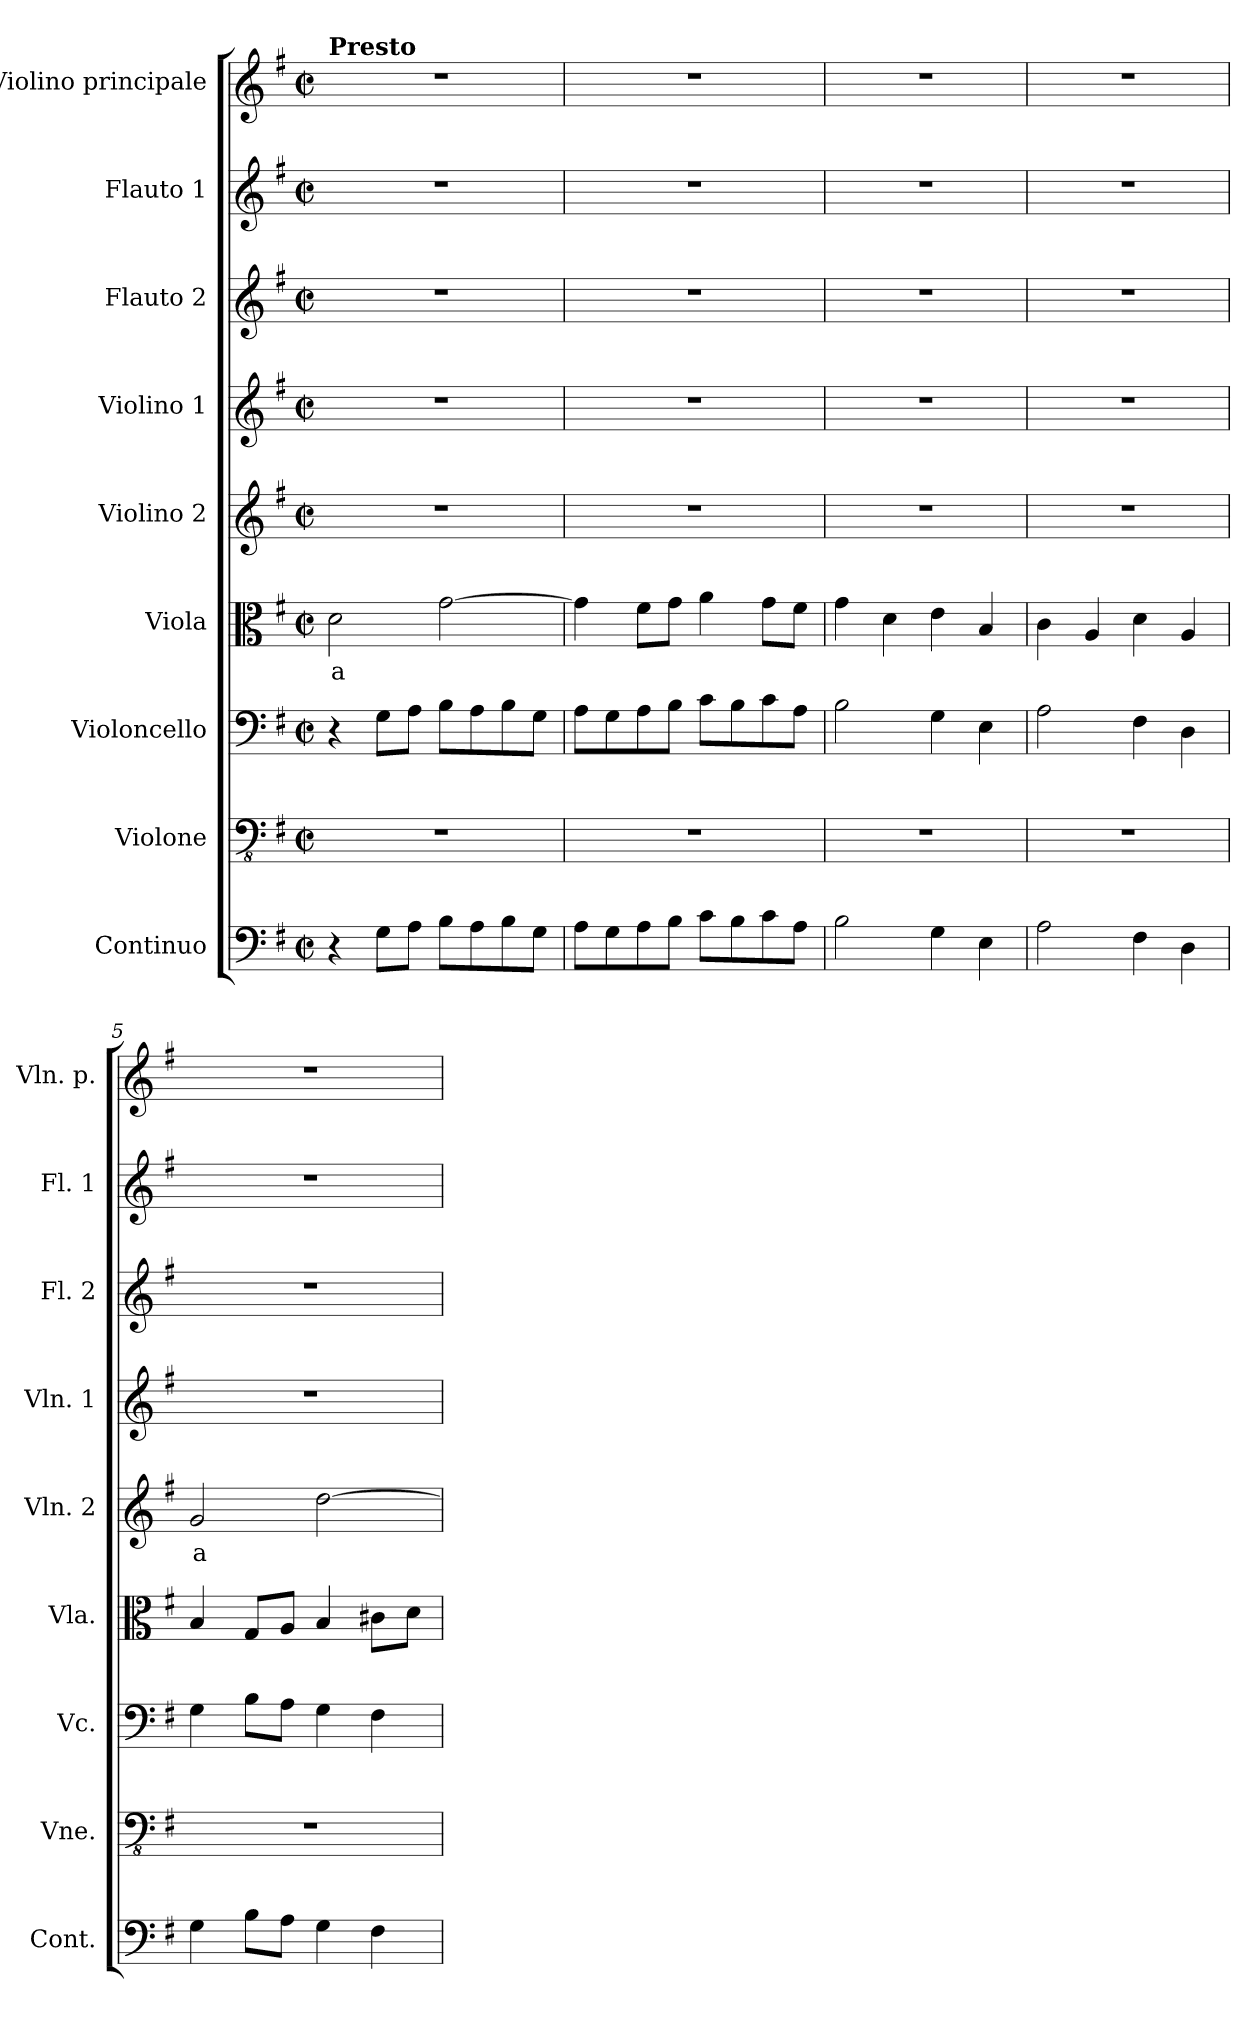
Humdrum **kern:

**kern	**kern	**kern	**kern	**text	**kern	**text	**kern	**kern	**kern	**kern
*part9	*part8	*part7	*part6	*part6	*part5	*part5	*part4	*part3	*part2	*part1
*staff9	*staff8	*staff7	*staff6	*staff6	*staff5	*staff5	*staff4	*staff3	*staff2	*staff1
*I"Continuo	*I"Violone	*I"Violoncello	*I"Viola	*	*I"Violino 2	*	*I"Violino 1	*I"Flauto 2	*I"Flauto 1	*I"Violino principale
*I'Cont.	*I'Vne.	*I'Vc.	*I'Vla.	*	*I'Vln. 2	*	*I'Vln. 1	*I'Fl. 2	*I'Fl. 1	*I'Vln. p.
*clefF4	*clefFv4	*clefF4	*clefC3	*	*clefG2	*	*clefG2	*clefG2	*clefG2	*clefG2
*	*ITrd7c12	*	*	*	*	*	*	*	*	*
*k[f#]	*k[f#]	*k[f#]	*k[f#]	*	*k[f#]	*	*k[f#]	*k[f#]	*k[f#]	*k[f#]
*M2/2	*M2/2	*M2/2	*M2/2	*	*M2/2	*	*M2/2	*M2/2	*M2/2	*M2/2
*met(c|)	*met(c|)	*met(c|)	*met(c|)	*	*met(c|)	*	*met(c|)	*met(c|)	*met(c|)	*met(c|)
=1	=1	=1	=1	=1	=1	=1	=1	=1	=1	=1
!	!	!	!	!	!	!	!	!	!	!LO:TX:a:B:t=Presto
!	!	!	!	!LO:LY:color=#FF0000	!	!	!	!	!	!
4r	1r	4r	2d\	a	1r	.	1r	1r	1r	1r
8G\L	.	8G\L	.	.	.	.	.	.	.	.
8A\J	.	8A\J	.	.	.	.	.	.	.	.
8B\L	.	8B\L	[2g\	.	.	.	.	.	.	.
8A\	.	8A\	.	.	.	.	.	.	.	.
8B\	.	8B\	.	.	.	.	.	.	.	.
8G\J	.	8G\J	.	.	.	.	.	.	.	.
=2	=2	=2	=2	=2	=2	=2	=2	=2	=2	=2
8A\L	1r	8A\L	4g\]	.	1r	.	1r	1r	1r	1r
8G\	.	8G\	.	.	.	.	.	.	.	.
8A\	.	8A\	8f#\L	.	.	.	.	.	.	.
8B\J	.	8B\J	8g\J	.	.	.	.	.	.	.
8c\L	.	8c\L	4a\	.	.	.	.	.	.	.
8B\	.	8B\	.	.	.	.	.	.	.	.
8c\	.	8c\	8g\L	.	.	.	.	.	.	.
8A\J	.	8A\J	8f#\J	.	.	.	.	.	.	.
=3	=3	=3	=3	=3	=3	=3	=3	=3	=3	=3
2B\	1r	2B\	4g\	.	1r	.	1r	1r	1r	1r
.	.	.	4d\	.	.	.	.	.	.	.
4G\	.	4G\	4e\	.	.	.	.	.	.	.
4E\	.	4E\	4B/	.	.	.	.	.	.	.
=4	=4	=4	=4	=4	=4	=4	=4	=4	=4	=4
2A\	1r	2A\	4c\	.	1r	.	1r	1r	1r	1r
.	.	.	4A/	.	.	.	.	.	.	.
4F#\	.	4F#\	4d\	.	.	.	.	.	.	.
4D\	.	4D\	4A/	.	.	.	.	.	.	.
=5	=5	=5	=5	=5	=5	=5	=5	=5	=5	=5
!	!	!	!	!	!	!LO:LY:color=#FF0000	!	!	!	!
4G\	1r	4G\	4B/	.	2g/	a	1r	1r	1r	1r
8B\L	.	8B\L	8G/L	.	.	.	.	.	.	.
8A\J	.	8A\J	8A/J	.	.	.	.	.	.	.
4G\	.	4G\	4B/	.	[2dd\	.	.	.	.	.
4F#\	.	4F#\	8c#X\L	.	.	.	.	.	.	.
.	.	.	8d\J	.	.	.	.	.	.	.
=	=	=	=	=	=	=	=	=	=	=
*-	*-	*-	*-	*-	*-	*-	*-	*-	*-	*-
